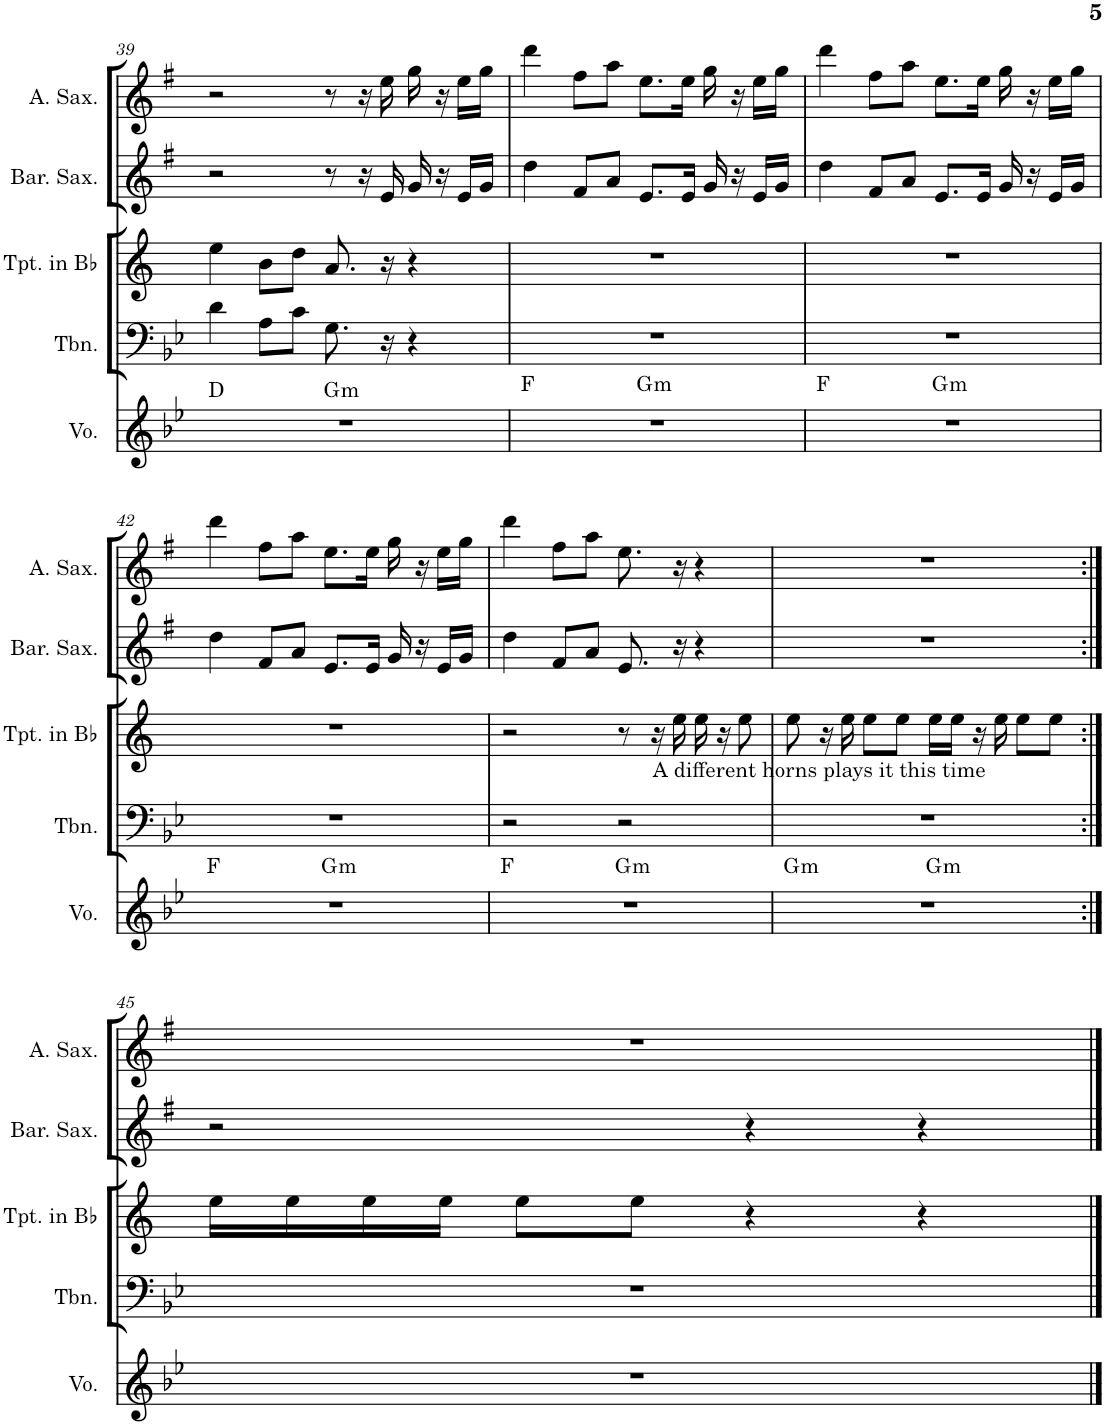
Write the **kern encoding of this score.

**kern	**harte	**kern	**kern	**kern	**kern
*part5	*part5	*part4	*part3	*part2	*part1
*staff5	*	*staff4	*staff3	*staff2	*staff1
*I"Voice	*	*I"Trombone	*I"Trumpet in Bb	*I"Baritone Saxophone	*I"Alto Saxophone
*I'Vo.	*	*I'Tbn.	*I'Tpt. in Bb	*I'Bar. Sax.	*I'A. Sax.
!!LO:PB:g=z
*clefG2	*	*clefF4	*clefG2	*clefG2	*clefG2
*	*	*	*Trd1c2	*Trd12c21	*Trd5c9
*k[b-e-]	*	*k[b-e-]	*k[]	*k[f#]	*k[f#]
*M4/4	*	*M4/4	*M4/4	*M4/4	*M4/4
=39	=39	=39	=39	=39	=39
*^	*	*	*	*	*
1r	2ryy	D:maj	4d\	4ee\	2r	2r
.	.	.	8A\L	8b\L	.	.
.	.	.	8c\J	8dd\J	.	.
!	!	!LO:H:kt=m	!	!	!	!
.	2ryy	G:min	8.G\	8.a/	8r	8r
.	.	.	.	.	16r	16r
.	.	.	16r	16r	16e/	16ee\
.	.	.	4r	4r	16g/	16gg\
.	.	.	.	.	16r	16r
.	.	.	.	.	16e/LL	16ee\LL
.	.	.	.	.	16g/JJ	16gg\JJ
=40	=40	=40	=40	=40	=40	=40
1r	2ryy	F:maj	1r	1r	4dd\	4ddd\
.	.	.	.	.	8f#/L	8ff#\L
.	.	.	.	.	8a/J	8aa\J
!	!	!LO:H:kt=m	!	!	!	!
.	2ryy	G:min	.	.	8.e/L	8.ee\L
.	.	.	.	.	16e/Jk	16ee\Jk
.	.	.	.	.	16g/	16gg\
.	.	.	.	.	16r	16r
.	.	.	.	.	16e/LL	16ee\LL
.	.	.	.	.	16g/JJ	16gg\JJ
=41	=41	=41	=41	=41	=41	=41
1r	2ryy	F:maj	1r	1r	4dd\	4ddd\
.	.	.	.	.	8f#/L	8ff#\L
.	.	.	.	.	8a/J	8aa\J
!	!	!LO:H:kt=m	!	!	!	!
.	2ryy	G:min	.	.	8.e/L	8.ee\L
.	.	.	.	.	16e/Jk	16ee\Jk
.	.	.	.	.	16g/	16gg\
.	.	.	.	.	16r	16r
.	.	.	.	.	16e/LL	16ee\LL
.	.	.	.	.	16g/JJ	16gg\JJ
!!LO:LB:g=z
=42	=42	=42	=42	=42	=42	=42
1r	2ryy	F:maj	1r	1r	4dd\	4ddd\
.	.	.	.	.	8f#/L	8ff#\L
.	.	.	.	.	8a/J	8aa\J
!	!	!LO:H:kt=m	!	!	!	!
.	2ryy	G:min	.	.	8.e/L	8.ee\L
.	.	.	.	.	16e/Jk	16ee\Jk
.	.	.	.	.	16g/	16gg\
.	.	.	.	.	16r	16r
.	.	.	.	.	16e/LL	16ee\LL
.	.	.	.	.	16g/JJ	16gg\JJ
=43	=43	=43	=43	=43	=43	=43
1r	2ryy	F:maj	2r	2r	4dd\	4ddd\
.	.	.	.	.	8f#/L	8ff#\L
.	.	.	.	.	8a/J	8aa\J
!	!	!LO:H:kt=m	!LO:TX:a:t=A different horns plays it this time	!	!	!
.	2ryy	G:min	2r	8r	8.e/	8.ee\
.	.	.	.	16r	.	.
.	.	.	.	16ee\	16r	16r
.	.	.	.	16ee\	4r	4r
.	.	.	.	16r	.	.
.	.	.	.	8ee\	.	.
=44	=44	=44	=44	=44	=44	=44
!	!	!LO:H:kt=m	!	!	!	!
1r	2ryy	G:min	1r	8ee\	1r	1r
.	.	.	.	16r	.	.
.	.	.	.	16ee\	.	.
.	.	.	.	8ee\L	.	.
.	.	.	.	8ee\J	.	.
!	!	!LO:H:kt=m	!	!	!	!
.	2ryy	G:min	.	16ee\LL	.	.
.	.	.	.	16ee\JJ	.	.
.	.	.	.	16r	.	.
.	.	.	.	16ee\	.	.
.	.	.	.	8ee\L	.	.
.	.	.	.	8ee\J	.	.
*v	*v	*	*	*	*	*
!!LO:LB:g=z
=45:|!	=45:|!	=45:|!	=45:|!	=45:|!	=45:|!
1r	.	1r	16ee\LL	2r	1r
.	.	.	16ee\	.	.
.	.	.	16ee\	.	.
.	.	.	16ee\JJ	.	.
.	.	.	8ee\L	.	.
.	.	.	8ee\J	.	.
.	.	.	4r	4r	.
.	.	.	4r	4r	.
==	==	==	==	==	==
*-	*-	*-	*-	*-	*-
